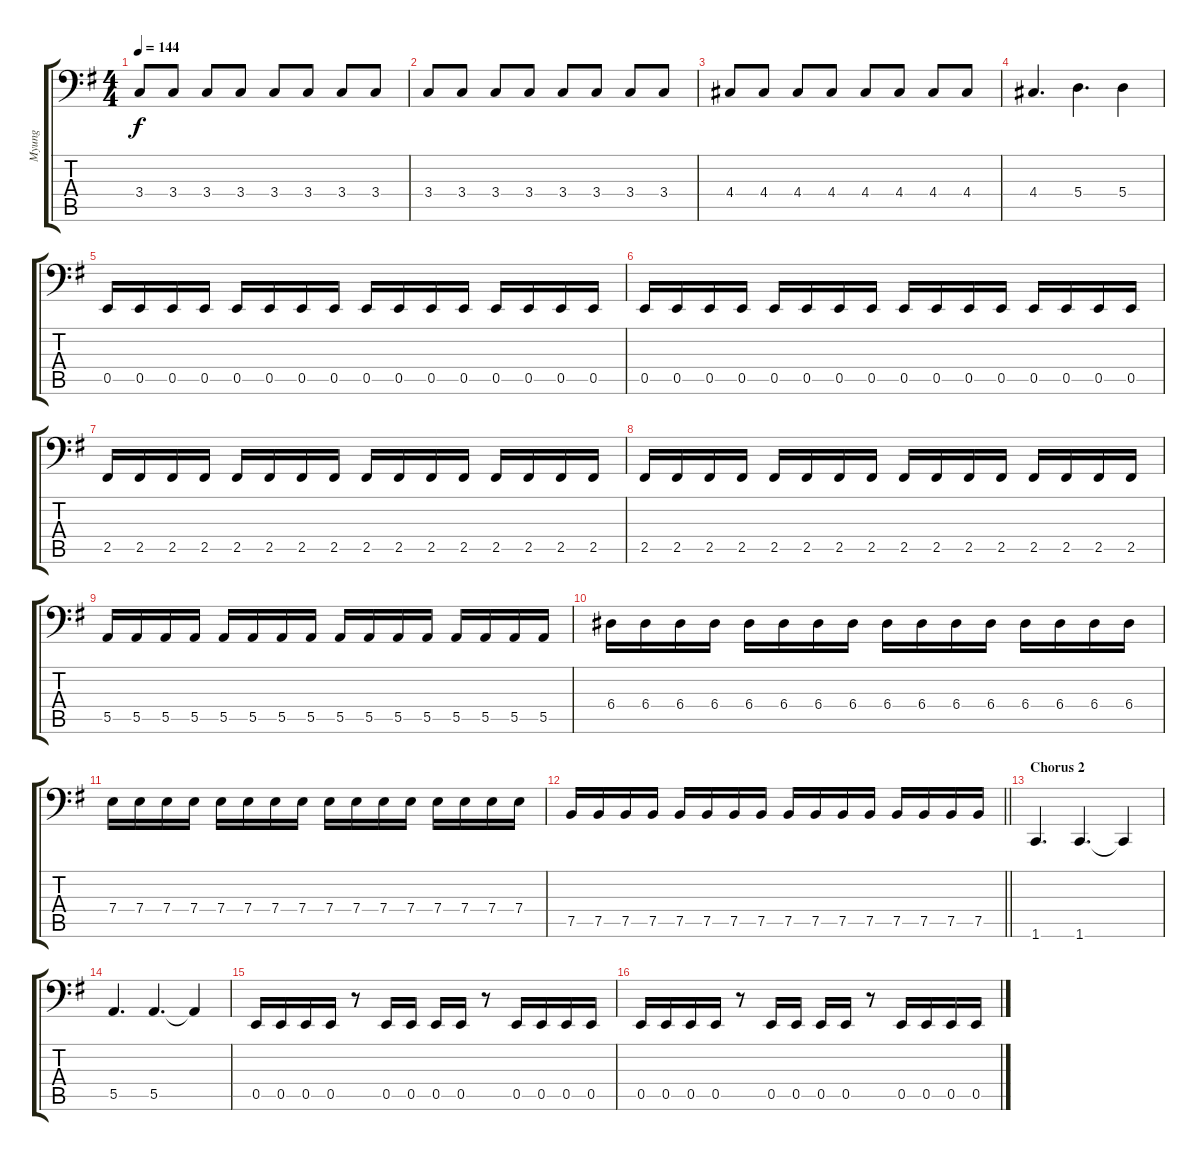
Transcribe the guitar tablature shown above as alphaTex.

\track ("Myung" "Myung") {instrument electricbassfinger}
\staff {score tabs}
\tuning (C3 G2 D2 A1 E1 B0) {hide}
\ts (4 4)
\tempo 144
\clef f4
\ks eminor
3.4.8{dy f} 3.4.8 3.4.8 3.4.8 3.4.8 3.4.8 3.4.8 3.4.8 |
3.4.8 3.4.8 3.4.8 3.4.8 3.4.8 3.4.8 3.4.8 3.4.8 |
4.4.8 4.4.8 4.4.8 4.4.8 4.4.8 4.4.8 4.4.8 4.4.8 |
4.4.4{d} 5.4.4{d} 5.4.4 |
0.5.16 0.5.16 0.5.16 0.5.16 0.5.16 0.5.16 0.5.16 0.5.16 0.5.16 0.5.16 0.5.16 0.5.16 0.5.16 0.5.16 0.5.16 0.5.16 |
0.5.16 0.5.16 0.5.16 0.5.16 0.5.16 0.5.16 0.5.16 0.5.16 0.5.16 0.5.16 0.5.16 0.5.16 0.5.16 0.5.16 0.5.16 0.5.16 |
2.5.16 2.5.16 2.5.16 2.5.16 2.5.16 2.5.16 2.5.16 2.5.16 2.5.16 2.5.16 2.5.16 2.5.16 2.5.16 2.5.16 2.5.16 2.5.16 |
2.5.16 2.5.16 2.5.16 2.5.16 2.5.16 2.5.16 2.5.16 2.5.16 2.5.16 2.5.16 2.5.16 2.5.16 2.5.16 2.5.16 2.5.16 2.5.16 |
5.5.16 5.5.16 5.5.16 5.5.16 5.5.16 5.5.16 5.5.16 5.5.16 5.5.16 5.5.16 5.5.16 5.5.16 5.5.16 5.5.16 5.5.16 5.5.16 |
6.4.16 6.4.16 6.4.16 6.4.16 6.4.16 6.4.16 6.4.16 6.4.16 6.4.16 6.4.16 6.4.16 6.4.16 6.4.16 6.4.16 6.4.16 6.4.16 |
7.4.16 7.4.16 7.4.16 7.4.16 7.4.16 7.4.16 7.4.16 7.4.16 7.4.16 7.4.16 7.4.16 7.4.16 7.4.16 7.4.16 7.4.16 7.4.16 |
\barLineRight lightlight
7.5.16 7.5.16 7.5.16 7.5.16 7.5.16 7.5.16 7.5.16 7.5.16 7.5.16 7.5.16 7.5.16 7.5.16 7.5.16 7.5.16 7.5.16 7.5.16 |
\section ("" "Chorus 2")
1.6.4{d} 1.6.4{d} 1.6{t}.4 |
5.5.4{d} 5.5.4{d} 5.5{t}.4 |
0.5.16 0.5.16 0.5.16 0.5.16 r.8 0.5.16 0.5.16 0.5.16 0.5.16 r.8 0.5.16 0.5.16 0.5.16 0.5.16 |
0.5.16 0.5.16 0.5.16 0.5.16 r.8 0.5.16 0.5.16 0.5.16 0.5.16 r.8 0.5.16 0.5.16 0.5.16 0.5.16
